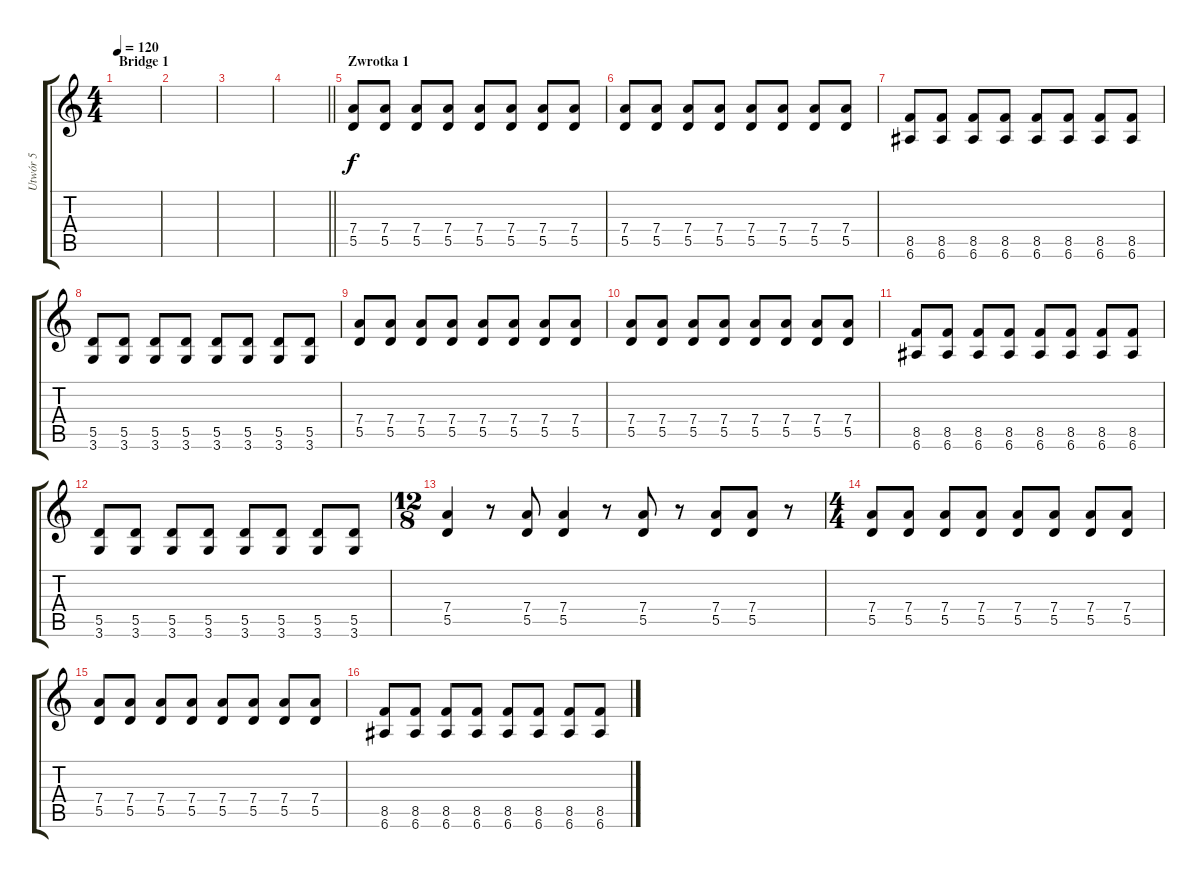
\track ("Utwór 5" "Utwór 5") {instrument electricguitarclean}
\staff {score tabs}
\tuning (E4 B3 G3 D3 A2 E2) {hide}
\ts (4 4)
\section ("" "Bridge 1")
\tempo 120
\clef g2
\ks c
|
|
|
\barLineRight lightlight
|
\section ("" "Zwrotka 1")
(7.4 5.5).8 (7.4 5.5).8 (7.4 5.5).8 (7.4 5.5).8 (7.4 5.5).8 (7.4 5.5).8 (7.4 5.5).8 (7.4 5.5).8 |
(7.4 5.5).8 (7.4 5.5).8 (7.4 5.5).8 (7.4 5.5).8 (7.4 5.5).8 (7.4 5.5).8 (7.4 5.5).8 (7.4 5.5).8 |
(8.5 6.6).8 (8.5 6.6).8 (8.5 6.6).8 (8.5 6.6).8 (8.5 6.6).8 (8.5 6.6).8 (8.5 6.6).8 (8.5 6.6).8 |
(5.5 3.6).8 (5.5 3.6).8 (5.5 3.6).8 (5.5 3.6).8 (5.5 3.6).8 (5.5 3.6).8 (5.5 3.6).8 (5.5 3.6).8 |
(7.4 5.5).8 (7.4 5.5).8 (7.4 5.5).8 (7.4 5.5).8 (7.4 5.5).8 (7.4 5.5).8 (7.4 5.5).8 (7.4 5.5).8 |
(7.4 5.5).8 (7.4 5.5).8 (7.4 5.5).8 (7.4 5.5).8 (7.4 5.5).8 (7.4 5.5).8 (7.4 5.5).8 (7.4 5.5).8 |
(8.5 6.6).8 (8.5 6.6).8 (8.5 6.6).8 (8.5 6.6).8 (8.5 6.6).8 (8.5 6.6).8 (8.5 6.6).8 (8.5 6.6).8 |
(5.5 3.6).8 (5.5 3.6).8 (5.5 3.6).8 (5.5 3.6).8 (5.5 3.6).8 (5.5 3.6).8 (5.5 3.6).8 (5.5 3.6).8 |
\ts (12 8)
(7.4 5.5).4 r.8 (7.4 5.5).8 (7.4 5.5).4 r.8 (7.4 5.5).8 r.8 (7.4 5.5).8 (7.4 5.5).8 r.8 |
\ts (4 4)
(7.4 5.5).8 (7.4 5.5).8 (7.4 5.5).8 (7.4 5.5).8 (7.4 5.5).8 (7.4 5.5).8 (7.4 5.5).8 (7.4 5.5).8 |
(7.4 5.5).8 (7.4 5.5).8 (7.4 5.5).8 (7.4 5.5).8 (7.4 5.5).8 (7.4 5.5).8 (7.4 5.5).8 (7.4 5.5).8 |
(8.5 6.6).8 (8.5 6.6).8 (8.5 6.6).8 (8.5 6.6).8 (8.5 6.6).8 (8.5 6.6).8 (8.5 6.6).8 (8.5 6.6).8
